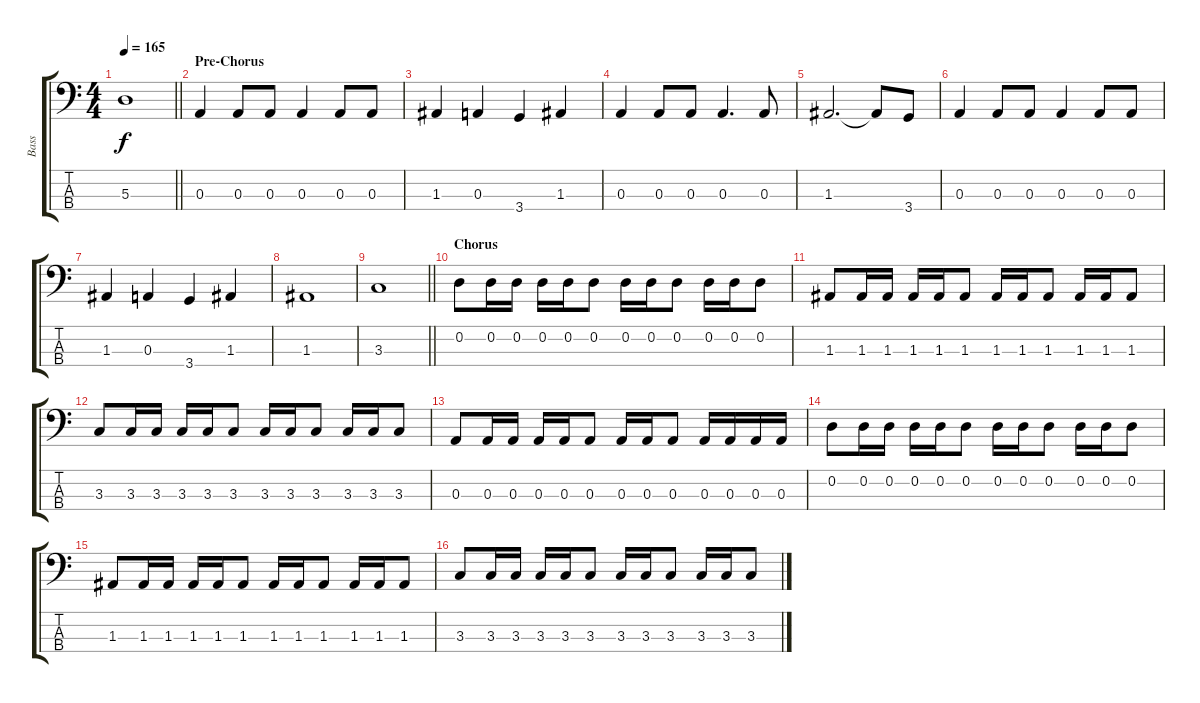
\track ("Bass" "Bass") {instrument electricbassfinger}
\staff {score tabs}
\tuning (G2 D2 A1 E1) {hide}
\ts (4 4)
\tempo 165
\clef f4
\barLineRight lightlight
\ks c
5.3.1{dy f} |
\section ("" "Pre-Chorus")
0.3.4 0.3.8 0.3.8 0.3.4 0.3.8 0.3.8 |
1.3.4 0.3.4 3.4.4 1.3.4 |
0.3.4 0.3.8 0.3.8 0.3.4{d} 0.3.8 |
1.3.2{d} 1.3{t}.8 3.4.8 |
0.3.4 0.3.8 0.3.8 0.3.4 0.3.8 0.3.8 |
1.3.4 0.3.4 3.4.4 1.3.4 |
1.3.1 |
\barLineRight lightlight
3.3.1 |
\section ("" "Chorus")
0.2.8 0.2.16 0.2.16 0.2.16 0.2.16 0.2.8 0.2.16 0.2.16 0.2.8 0.2.16 0.2.16 0.2.8 |
1.3.8 1.3.16 1.3.16 1.3.16 1.3.16 1.3.8 1.3.16 1.3.16 1.3.8 1.3.16 1.3.16 1.3.8 |
3.3.8 3.3.16 3.3.16 3.3.16 3.3.16 3.3.8 3.3.16 3.3.16 3.3.8 3.3.16 3.3.16 3.3.8 |
0.3.8 0.3.16 0.3.16 0.3.16 0.3.16 0.3.8 0.3.16 0.3.16 0.3.8 0.3.16 0.3.16 0.3.16 0.3.16 |
0.2.8 0.2.16 0.2.16 0.2.16 0.2.16 0.2.8 0.2.16 0.2.16 0.2.8 0.2.16 0.2.16 0.2.8 |
1.3.8 1.3.16 1.3.16 1.3.16 1.3.16 1.3.8 1.3.16 1.3.16 1.3.8 1.3.16 1.3.16 1.3.8 |
3.3.8 3.3.16 3.3.16 3.3.16 3.3.16 3.3.8 3.3.16 3.3.16 3.3.8 3.3.16 3.3.16 3.3.8
